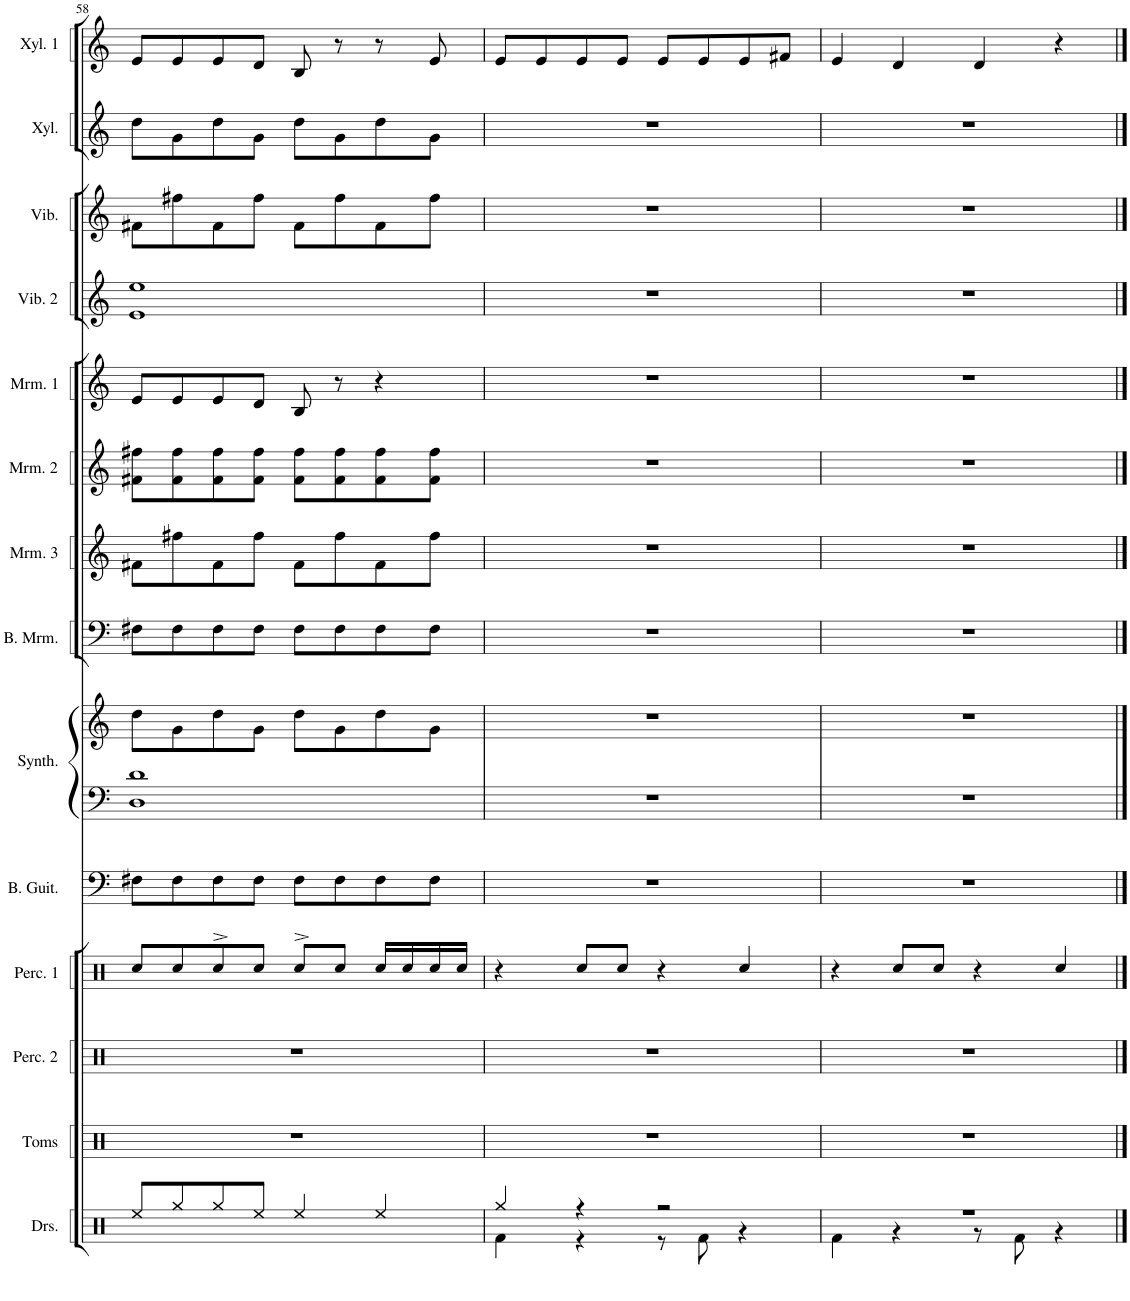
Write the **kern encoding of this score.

**kern	**kern	**kern	**kern	**kern	**kern	**kern	**kern	**kern	**kern	**kern	**kern	**kern	**kern	**kern
*part14	*part13	*part12	*part11	*part10	*part9	*part9	*part8	*part7	*part6	*part5	*part4	*part3	*part2	*part1
*staff15	*staff14	*staff13	*staff12	*staff11	*staff10	*staff9	*staff8	*staff7	*staff6	*staff5	*staff4	*staff3	*staff2	*staff1
*I"Drumset	*I"Tom Toms	*I"Percussion 2	*I"Percussion 1	*I"Bass Guitar	*I"Square Synthesizer	*	*I"Bass Marimba	*I"Marimba 3	*I"Marimba 2	*I"Marimba 1	*I"Vibraphone 2	*I"Vibraphone 1	*I"Xylophone 2	*I"Xylophone 1
*I'Drs.	*I'Toms	*I'Perc. 2	*I'Perc. 1	*I'B. Guit.	*I'Synth.	*	*I'B. Mrm.	*I'Mrm. 3	*I'Mrm. 2	*I'Mrm. 1	*I'Vib. 2	*I'Vib. 1	*I'Xyl.	*I'Xyl. 1
!!LO:PB:g=z
*clefX	*clefX	*clefX	*clefX	*clefF4	*clefF4	*clefG2	*clefF4	*clefG2	*clefG2	*clefG2	*clefG2	*clefG2	*clefG2	*clefG2
*	*	*	*	*Trd7c12	*	*	*	*	*	*	*	*Trd-14c-24	*Trd-7c-12	*Trd-7c-12
*k[]	*k[]	*k[]	*k[]	*k[]	*k[]	*k[]	*k[]	*k[]	*k[]	*k[]	*k[]	*k[]	*k[]	*k[]
*M4/4	*M4/4	*M4/4	*M4/4	*M4/4	*M4/4	*M4/4	*M4/4	*M4/4	*M4/4	*M4/4	*M4/4	*M4/4	*M4/4	*M4/4
=58	=58	=58	=58	=58	=58	=58	=58	=58	=58	=58	=58	=58	=58	=58
8Ree/L	1r	1r	8Rcc/L	8F#X\L	1D 1d	8dd\L	8F#X\L	8f#X\L	8f#X\ 8ff#X\L	8e/L	1e 1ee	8f#X\L	8dd\L	8e/L
8Rgg/	.	.	8Rcc/	8F#\	.	8g\	8F#\	8ff#X\	8f#\ 8ff#\	8e/	.	8ff#X\	8g\	8e/
8Rgg/	.	.	8Rcc^>/	8F#\	.	8dd\	8F#\	8f#\	8f#\ 8ff#\	8e/	.	8f#\	8dd\	8e/
8Ree/J	.	.	8Rcc/J	8F#\J	.	8g\J	8F#\J	8ff#\J	8f#\ 8ff#\J	8d/J	.	8ff#\J	8g\J	8d/J
4Ree/	.	.	8Rcc^>/L	8F#\L	.	8dd\L	8F#\L	8f#\L	8f#\ 8ff#\L	8B/	.	8f#\L	8dd\L	8B/
.	.	.	8Rcc/J	8F#\	.	8g\	8F#\	8ff#\	8f#\ 8ff#\	8r	.	8ff#\	8g\	8r
4Ree/	.	.	16Rcc/LL	8F#\	.	8dd\	8F#\	8f#\	8f#\ 8ff#\	4r	.	8f#\	8dd\	8r
.	.	.	16Rcc/	.	.	.	.	.	.	.	.	.	.	.
.	.	.	16Rcc/	8F#\J	.	8g\J	8F#\J	8ff#\J	8f#\ 8ff#\J	.	.	8ff#\J	8g\J	8e/
.	.	.	16Rcc/JJ	.	.	.	.	.	.	.	.	.	.	.
=59	=59	=59	=59	=59	=59	=59	=59	=59	=59	=59	=59	=59	=59	=59
*^	*	*	*	*	*	*	*	*	*	*	*	*	*	*
4Rgg/	4Rf\	1r	1r	4r	1r	1r	1r	1r	1r	1r	1r	1r	1r	1r	8e/L
.	.	.	.	.	.	.	.	.	.	.	.	.	.	.	8e/
4r	4r	.	.	8Rcc/L	.	.	.	.	.	.	.	.	.	.	8e/
.	.	.	.	8Rcc/J	.	.	.	.	.	.	.	.	.	.	8e/J
2r	8r	.	.	4r	.	.	.	.	.	.	.	.	.	.	8e/L
.	8Rf\	.	.	.	.	.	.	.	.	.	.	.	.	.	8e/
.	4r	.	.	4Rcc/	.	.	.	.	.	.	.	.	.	.	8e/
.	.	.	.	.	.	.	.	.	.	.	.	.	.	.	8f#X/J
=60	=60	=60	=60	=60	=60	=60	=60	=60	=60	=60	=60	=60	=60	=60	=60
1r	4Rf\	1r	1r	4r	1r	1r	1r	1r	1r	1r	1r	1r	1r	1r	4e/
.	4r	.	.	8Rcc/L	.	.	.	.	.	.	.	.	.	.	4d/
.	.	.	.	8Rcc/J	.	.	.	.	.	.	.	.	.	.	.
.	8r	.	.	4r	.	.	.	.	.	.	.	.	.	.	4d/
.	8Rf\	.	.	.	.	.	.	.	.	.	.	.	.	.	.
.	4r	.	.	4Rcc/	.	.	.	.	.	.	.	.	.	.	4r
*v	*v	*	*	*	*	*	*	*	*	*	*	*	*	*	*
==	==	==	==	==	==	==	==	==	==	==	==	==	==	==
*-	*-	*-	*-	*-	*-	*-	*-	*-	*-	*-	*-	*-	*-	*-
